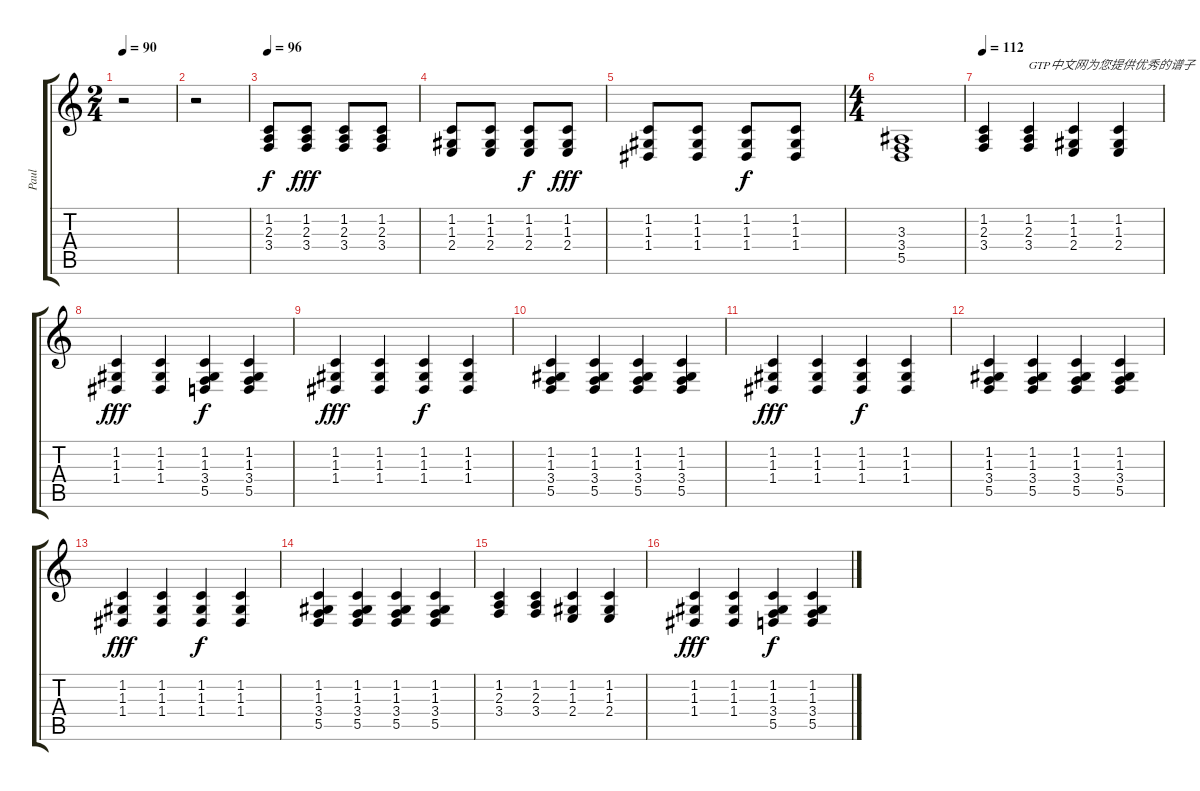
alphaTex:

\track ("Paul" "Paul") {instrument harpsichord}
\staff {score tabs}
\tuning (E4 B3 G3 D3 A2 E2) {hide}
\ts (2 4)
\tempo 90
\clef g2
\ks c
r.2{dy f instrument harpsichord} |
r.2 |
\tempo 96
(1.2 2.3 3.4).8 (1.2 2.3 3.4).8{dy fff} (1.2 2.3 3.4).8 (1.2 2.3 3.4).8 |
(1.2 1.3 2.4).8 (1.2 1.3 2.4).8 (1.2 1.3 2.4).8{dy f} (1.2 1.3 2.4).8{dy fff} |
(1.2 1.3 1.4).8 (1.2 1.3 1.4).8 (1.2 1.3 1.4).8{dy f} (1.2 1.3 1.4).8 |
\ts (4 4)
(3.3 3.4 5.5).1 |
\tempo 112
(1.2 2.3 3.4).4 (1.2 2.3 3.4).4{txt "GTP中文网为您提供优秀的谱子"} (1.2 1.3 2.4).4 (1.2 1.3 2.4).4 |
(1.2 1.3 1.4).4{dy fff} (1.2 1.3 1.4).4 (1.2 1.3 3.4 5.5).4{dy f} (1.2 1.3 3.4 5.5).4 |
(1.2 1.3 1.4).4{dy fff} (1.2 1.3 1.4).4 (1.2 1.3 1.4).4{dy f} (1.2 1.3 1.4).4 |
(1.2 1.3 3.4 5.5).4 (1.2 1.3 3.4 5.5).4 (1.2 1.3 3.4 5.5).4 (1.2 1.3 3.4 5.5).4 |
(1.2 1.3 1.4).4{dy fff} (1.2 1.3 1.4).4 (1.2 1.3 1.4).4{dy f} (1.2 1.3 1.4).4 |
(1.2 1.3 3.4 5.5).4 (1.2 1.3 3.4 5.5).4 (1.2 1.3 3.4 5.5).4 (1.2 1.3 3.4 5.5).4 |
(1.2 1.3 1.4).4{dy fff} (1.2 1.3 1.4).4 (1.2 1.3 1.4).4{dy f} (1.2 1.3 1.4).4 |
(1.2 1.3 3.4 5.5).4 (1.2 1.3 3.4 5.5).4 (1.2 1.3 3.4 5.5).4 (1.2 1.3 3.4 5.5).4 |
(1.2 2.3 3.4).4 (1.2 2.3 3.4).4 (1.2 1.3 2.4).4 (1.2 1.3 2.4).4 |
(1.2 1.3 1.4).4{dy fff} (1.2 1.3 1.4).4 (1.2 1.3 3.4 5.5).4{dy f} (1.2 1.3 3.4 5.5).4
